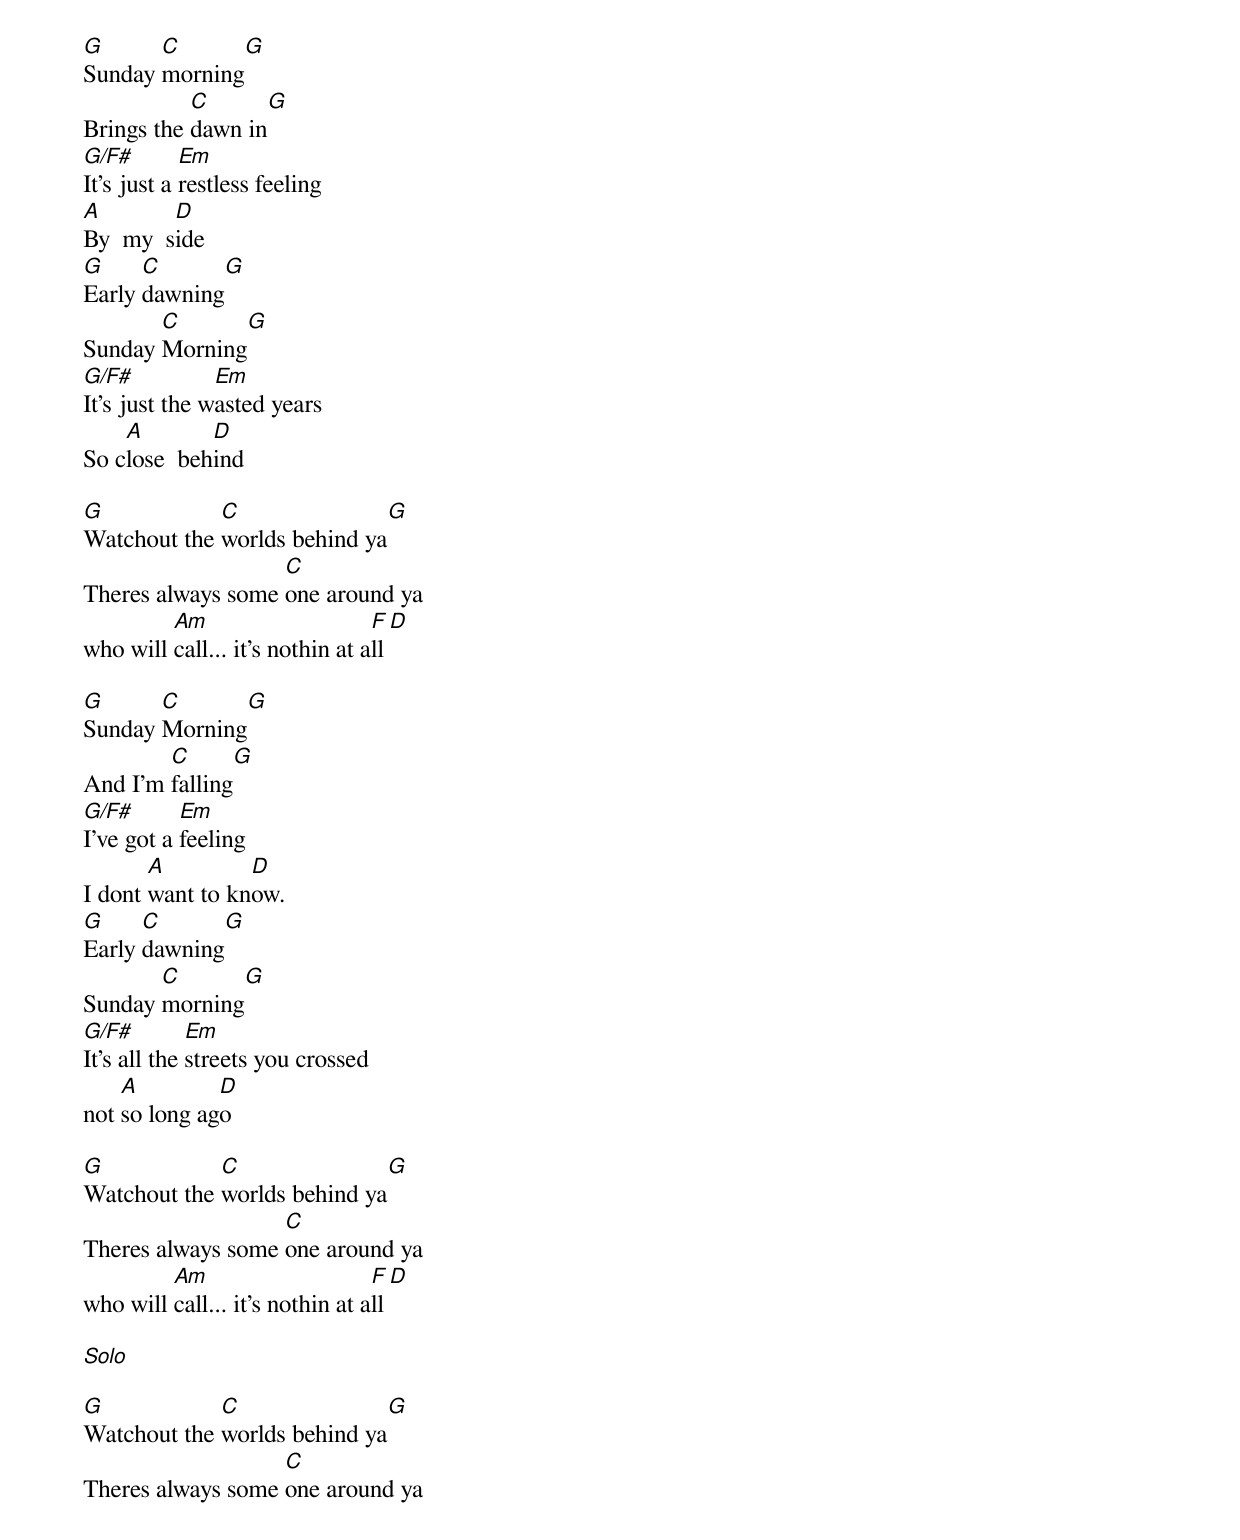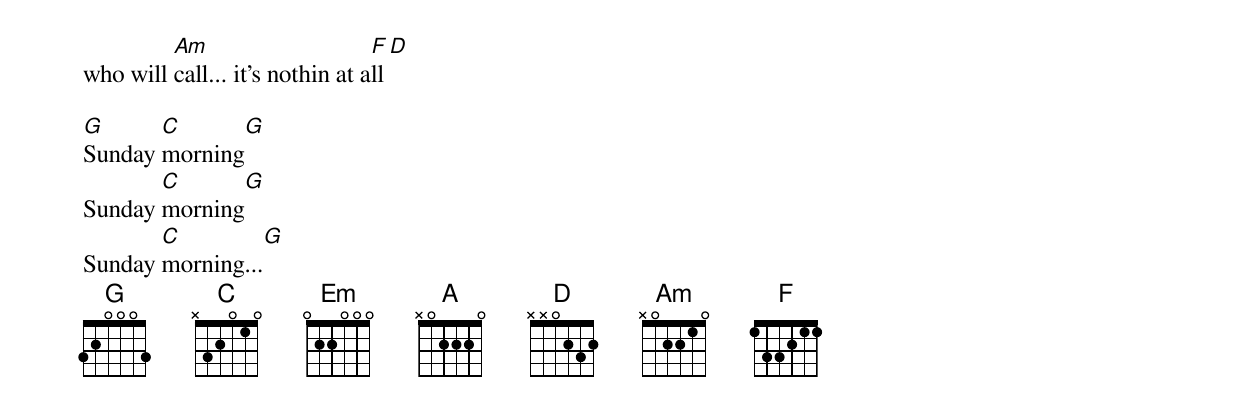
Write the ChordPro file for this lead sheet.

[G]Sunday [C]morning[G]
Brings the [C]dawn in[G]
[G/F#]It's just a [Em]restless feeling
[A]By  my  s[D]ide
[G]Early [C]dawning[G]
Sunday [C]Morning[G]
[G/F#]It's just the w[Em]asted years
So c[A]lose  beh[D]ind

[G]Watchout the [C]worlds behind ya[G]
Theres always some [C]one around ya
who will [Am]call... it's nothin at a[F]ll[D]

[G]Sunday [C]Morning[G]
And I'm [C]falling[G]
[G/F#]I've got a [Em]feeling
I dont [A]want to kn[D]ow.
[G]Early [C]dawning[G]
Sunday [C]morning[G]
[G/F#]It's all the [Em]streets you crossed
not [A]so long ag[D]o

[G]Watchout the [C]worlds behind ya[G]
Theres always some [C]one around ya
who will [Am]call... it's nothin at a[F]ll[D]

[Solo]

[G]Watchout the [C]worlds behind ya[G]
Theres always some [C]one around ya
who will [Am]call... it's nothin at a[F]ll[D]

[G]Sunday [C]morning[G]
Sunday [C]morning[G]
Sunday [C]morning...[G]
